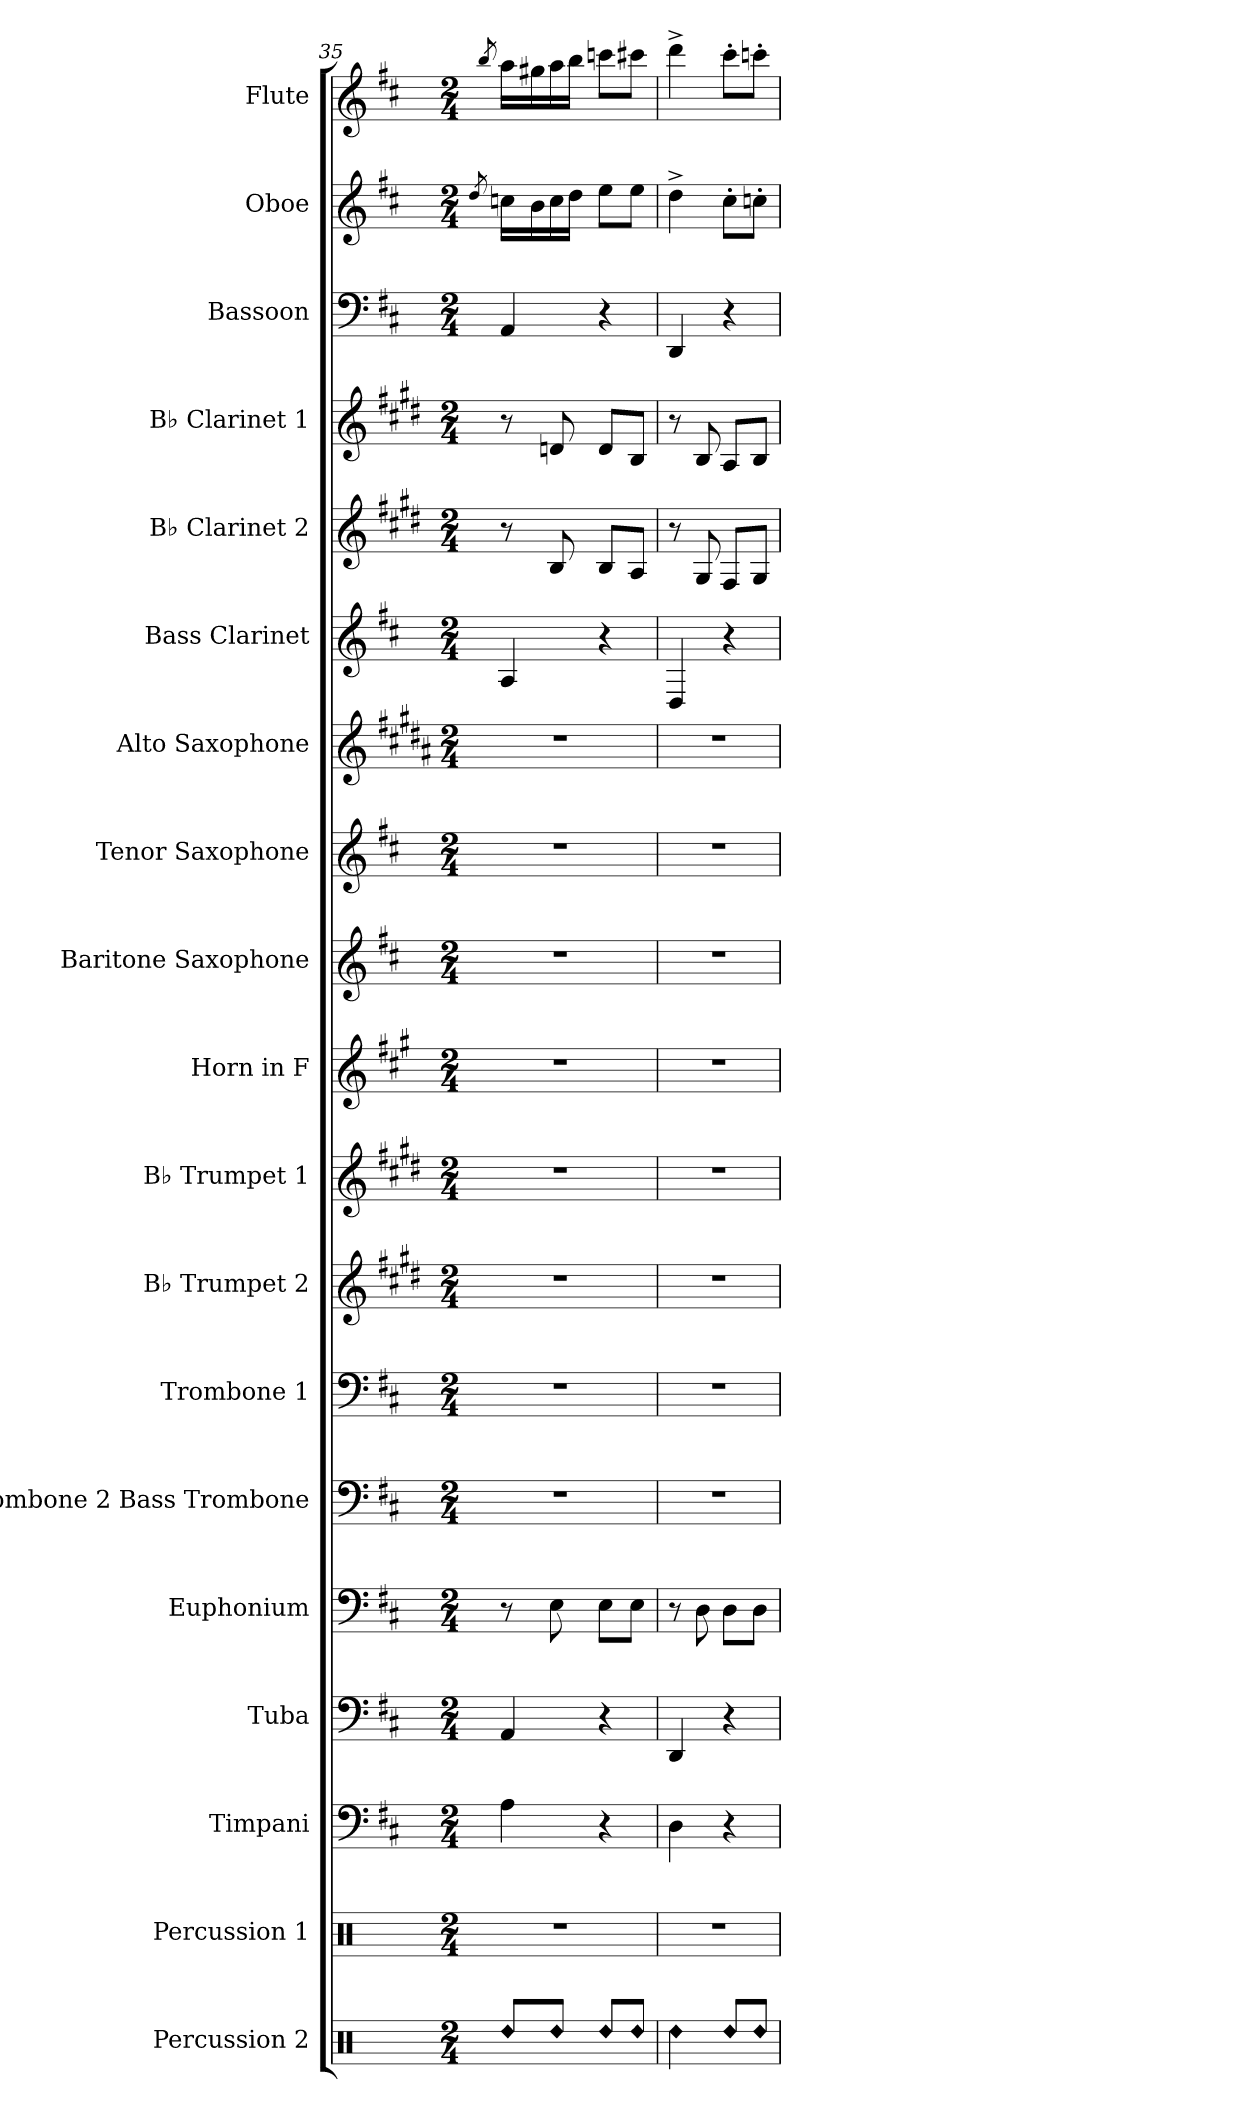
**kern	**kern	**kern	**kern	**kern	**kern	**kern	**kern	**kern	**kern	**kern	**kern	**kern	**kern	**kern	**kern	**kern	**kern	**kern
*part19	*part18	*part17	*part16	*part15	*part14	*part13	*part12	*part11	*part10	*part9	*part8	*part7	*part6	*part5	*part4	*part3	*part2	*part1
*staff19	*staff18	*staff17	*staff16	*staff15	*staff14	*staff13	*staff12	*staff11	*staff10	*staff9	*staff8	*staff7	*staff6	*staff5	*staff4	*staff3	*staff2	*staff1
*I"Percussion 2	*I"Percussion 1	*I"Timpani	*I"Tuba	*I"Euphonium	*I"Trombone 2 Bass Trombone	*I"Trombone 1	*I"B♭ Trumpet 2	*I"B♭ Trumpet 1	*I"Horn in F	*I"Baritone Saxophone	*I"Tenor Saxophone	*I"Alto Saxophone	*I"Bass Clarinet	*I"B♭ Clarinet 2	*I"B♭ Clarinet 1	*I"Bassoon	*I"Oboe	*I"Flute
*I'Perc. 2	*I'Perc. 1	*I'Timp.	*I'Tba.	*I'Euph.	*I'Tbn. 2 B. Tbn.	*I'Tbn. 1	*I'B♭ Tpt. 2	*I'B♭ Tpt. 1	*	*I'Bar. Sax.	*I'T. Sax.	*I'A. Sax.	*I'B. Cl.	*I'B♭ Cl. 2	*I'B♭ Cl. 1	*I'Bsn.	*I'Ob.	*I'Fl.
*clefX	*clefX	*clefF4	*clefF4	*clefF4	*clefF4	*clefF4	*clefG2	*clefG2	*clefG2	*clefG2	*clefG2	*clefG2	*clefG2	*clefG2	*clefG2	*clefF4	*clefG2	*clefG2
*	*	*	*	*	*	*	*ITrd1c2	*ITrd1c2	*ITrd4c7	*ITrd12c21	*ITrd8c14	*ITrd5c9	*ITrd8c14	*ITrd1c2	*ITrd1c2	*	*	*
*k[]	*k[]	*k[f#c#]	*k[f#c#]	*k[f#c#]	*k[f#c#]	*k[f#c#]	*k[f#c#]	*k[f#c#]	*k[f#c#]	*k[f#c#]	*k[f#c#]	*k[f#c#]	*k[f#c#]	*k[f#c#]	*k[f#c#]	*k[f#c#]	*k[f#c#]	*k[f#c#]
*M2/4	*M2/4	*M2/4	*M2/4	*M2/4	*M2/4	*M2/4	*M2/4	*M2/4	*M2/4	*M2/4	*M2/4	*M2/4	*M2/4	*M2/4	*M2/4	*M2/4	*M2/4	*M2/4
=35	=35	=35	=35	=35	=35	=35	=35	=35	=35	=35	=35	=35	=35	=35	=35	=35	=35	=35
.	.	.	.	.	.	.	.	.	.	.	.	.	.	.	.	.	8qdd/	8qbb/
!LO:N:head=diamond	!	!	!	!	!	!	!	!	!	!	!	!	!	!	!	!	!	!
8Rdd/L	2r	4A\	4AA/	8r	2r	2r	2r	2r	2r	2r	2r	2r	4AA/	8r	8r	4AA/	16ccn\LL	16aa\LL
.	.	.	.	.	.	.	.	.	.	.	.	.	.	.	.	.	16b\	16gg#X\
!LO:N:head=diamond	!	!	!	!	!	!	!	!	!	!	!	!	!	!	!	!	!	!
8Rdd/J	.	.	.	8E\	.	.	.	.	.	.	.	.	.	8A/	8cn/	.	16cc\	16aa\
.	.	.	.	.	.	.	.	.	.	.	.	.	.	.	.	.	16dd\JJ	16bb\JJ
!LO:N:head=diamond	!	!	!	!	!	!	!	!	!	!	!	!	!	!	!	!	!	!
8Rdd/L	.	4r	4r	8E\L	.	.	.	.	.	.	.	.	4r	8A/L	8c/L	4r	8ee\L	8cccn\L
!LO:N:head=diamond	!	!	!	!	!	!	!	!	!	!	!	!	!	!	!	!	!	!
8Rdd/J	.	.	.	8E\J	.	.	.	.	.	.	.	.	.	8G/J	8A/J	.	8ee\J	8ccc#X\J
=36	=36	=36	=36	=36	=36	=36	=36	=36	=36	=36	=36	=36	=36	=36	=36	=36	=36	=36
!LO:N:head=diamond	!	!	!	!	!	!	!	!	!	!	!	!	!	!	!	!	!	!
4Rdd\	2r	4D\	4DD/	8r	2r	2r	2r	2r	2r	2r	2r	2r	4DD/	8r	8r	4DD/	4dd^\	4ddd^\
.	.	.	.	8D\	.	.	.	.	.	.	.	.	.	8F#/	8A/	.	.	.
!LO:N:head=diamond	!	!	!	!	!	!	!	!	!	!	!	!	!	!	!	!	!	!
8Rdd/L	.	4r	4r	8D\L	.	.	.	.	.	.	.	.	4r	8E/L	8G/L	4r	8cc#'\L	8ccc#'\L
!LO:N:head=diamond	!	!	!	!	!	!	!	!	!	!	!	!	!	!	!	!	!	!
8Rdd/J	.	.	.	8D\J	.	.	.	.	.	.	.	.	.	8F#/J	8A/J	.	8ccn'\J	8cccn'\J
=	=	=	=	=	=	=	=	=	=	=	=	=	=	=	=	=	=	=
*-	*-	*-	*-	*-	*-	*-	*-	*-	*-	*-	*-	*-	*-	*-	*-	*-	*-	*-
